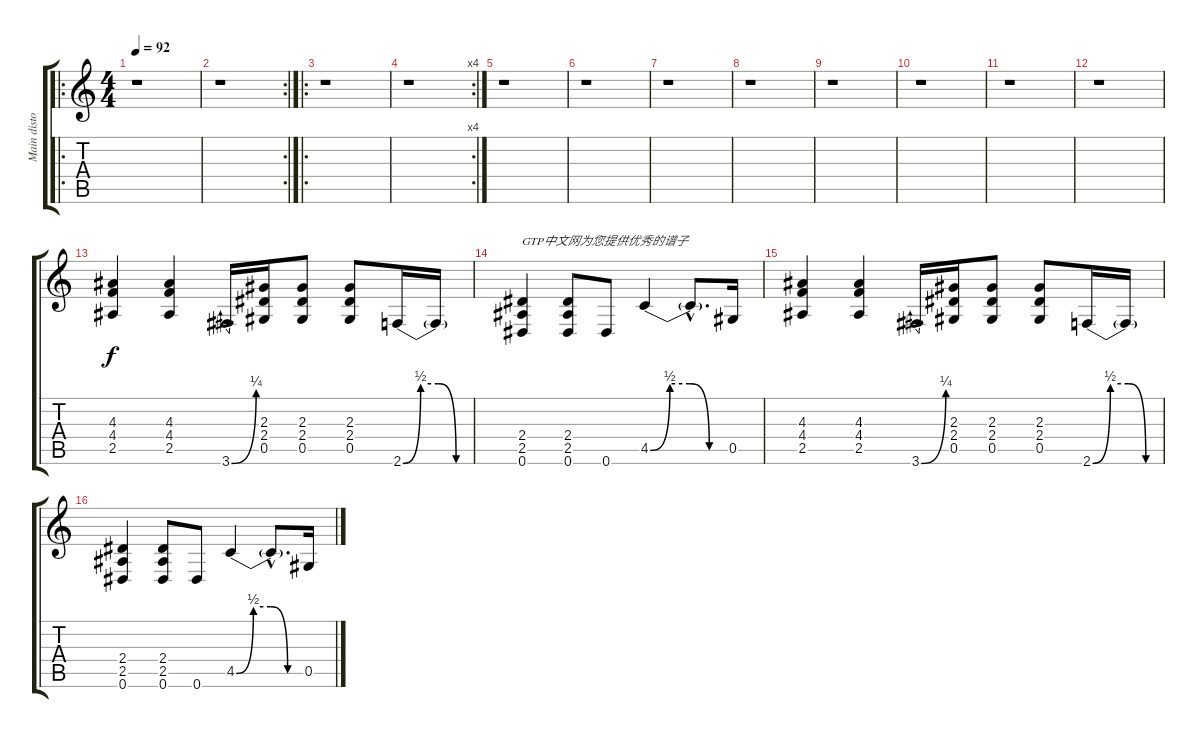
\track ("Main distorsion " "Main disto") {instrument distortionguitar}
\staff {score tabs}
\tuning (Eb4 Bb3 Gb3 Db3 Ab2 Eb2) {hide}
\ro
\ts (4 4)
\tempo 92
\clef g2
\ks c
r.1{dy f instrument distortionguitar} |
\rc 2
r.1 |
\ro
r.1 |
\rc 4
r.1 |
r.1 |
r.1 |
r.1 |
r.1 |
r.1 |
r.1 |
r.1 |
r.1 |
(4.3 4.4 2.5).4 (4.3 4.4 2.5).4 3.6{be (bend 0 0 60 1)}.16 (2.3 2.4 0.5).16 (2.3 2.4 0.5).8 (2.3 2.4 0.5).8 2.6{be (custom 0 0 15 2 30 2 45 0 60 0)}.16 2.6{t}.16 |
(2.4 2.5 0.6).4{txt "GTP中文网为您提供优秀的谱子"} (2.4 2.5 0.6).8 0.6.8 4.5{be (custom 0 0 15 2 30 2 45 0 60 0)}.4 4.5{hac t}.8{d} 0.5.16 |
(4.3 4.4 2.5).4 (4.3 4.4 2.5).4 3.6{be (bend 0 0 60 1)}.16 (2.3 2.4 0.5).16 (2.3 2.4 0.5).8 (2.3 2.4 0.5).8 2.6{be (custom 0 0 15 2 30 2 45 0 60 0)}.16 2.6{t}.16 |
(2.4 2.5 0.6).4 (2.4 2.5 0.6).8 0.6.8 4.5{be (custom 0 0 15 2 30 2 45 0 60 0)}.4 4.5{hac t}.8{d} 0.5.16
